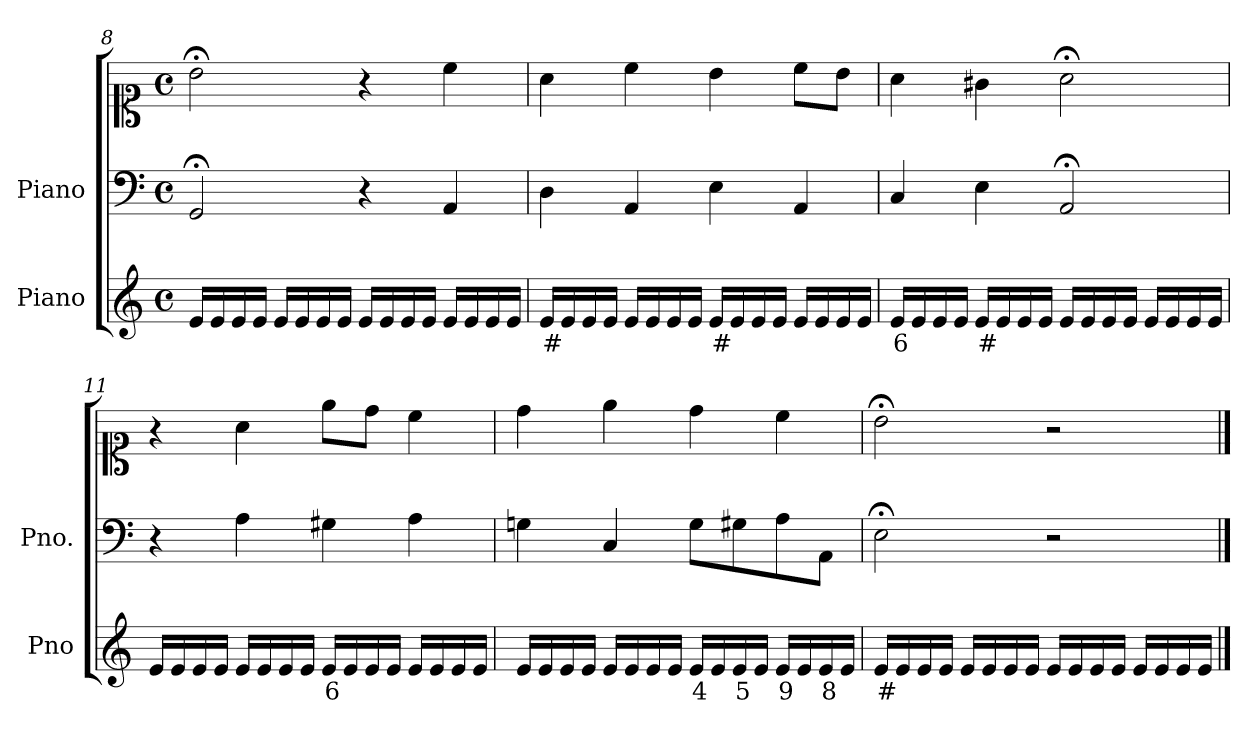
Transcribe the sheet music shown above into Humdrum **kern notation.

**kern	**text	**kern	**kern
*part2	*part2	*part1	*part1
*staff3	*staff3	*staff2	*staff1
*I"Piano	*	*I"Piano	*
*I'Pno	*	*I'Pno.	*
*clefG2	*	*clefF4	*clefC1
*k[]	*	*k[]	*k[]
*M4/4	*	*M4/4	*M4/4
*met(c)	*	*met(c)	*met(c)
=8	=8	=8	=8
16e/LL	.	2GG;</	2b;<\
16e/	.	.	.
16e/	.	.	.
16e/JJ	.	.	.
16e/LL	.	.	.
16e/	.	.	.
16e/	.	.	.
16e/JJ	.	.	.
16e/LL	.	4r	4r
16e/	.	.	.
16e/	.	.	.
16e/JJ	.	.	.
16e/LL	.	4AA/	4cc\
16e/	.	.	.
16e/	.	.	.
16e/JJ	.	.	.
=9	=9	=9	=9
!	!LO:LY:b	!	!
16e/LL	#	4D\	4a\
16e/	.	.	.
16e/	.	.	.
16e/JJ	.	.	.
16e/LL	.	4AA/	4cc\
16e/	.	.	.
16e/	.	.	.
16e/JJ	.	.	.
!	!LO:LY:b	!	!
16e/LL	#	4E\	4b\
16e/	.	.	.
16e/	.	.	.
16e/JJ	.	.	.
16e/LL	.	4AA/	8cc\L
16e/	.	.	.
16e/	.	.	8b\J
16e/JJ	.	.	.
=10	=10	=10	=10
!	!LO:LY:b	!	!
16e/LL	6	4C/	4a\
16e/	.	.	.
16e/	.	.	.
16e/JJ	.	.	.
!	!LO:LY:b	!	!
16e/LL	#	4E\	4g#X\
16e/	.	.	.
16e/	.	.	.
16e/JJ	.	.	.
16e/LL	.	2AA;</	2a;<\
16e/	.	.	.
16e/	.	.	.
16e/JJ	.	.	.
16e/LL	.	.	.
16e/	.	.	.
16e/	.	.	.
16e/JJ	.	.	.
=11	=11	=11	=11
16e/LL	.	4r	4r
16e/	.	.	.
16e/	.	.	.
16e/JJ	.	.	.
16e/LL	.	4A\	4a\
16e/	.	.	.
16e/	.	.	.
16e/JJ	.	.	.
!	!LO:LY:b	!	!
16e/LL	6	4G#X\	8ee\L
16e/	.	.	.
16e/	.	.	8dd\J
16e/JJ	.	.	.
16e/LL	.	4A\	4cc\
16e/	.	.	.
16e/	.	.	.
16e/JJ	.	.	.
=12	=12	=12	=12
16e/LL	.	4Gn\	4dd\
16e/	.	.	.
16e/	.	.	.
16e/JJ	.	.	.
16e/LL	.	4C/	4ee\
16e/	.	.	.
16e/	.	.	.
16e/JJ	.	.	.
!	!LO:LY:b	!	!
16e/LL	4	8G\L	4dd\
16e/	.	.	.
!	!LO:LY:b	!	!
16e/	5	8G#X\	.
16e/JJ	.	.	.
!	!LO:LY:b	!	!
16e/LL	9	8A\	4cc\
16e/	.	.	.
!	!LO:LY:b	!	!
16e/	8	8AA\J	.
16e/JJ	.	.	.
=13	=13	=13	=13
!	!LO:LY:b	!	!
16e/LL	#	2E;<\	2b;<\
16e/	.	.	.
16e/	.	.	.
16e/JJ	.	.	.
16e/LL	.	.	.
16e/	.	.	.
16e/	.	.	.
16e/JJ	.	.	.
16e/LL	.	2r	2r
16e/	.	.	.
16e/	.	.	.
16e/JJ	.	.	.
16e/LL	.	.	.
16e/	.	.	.
16e/	.	.	.
16e/JJ	.	.	.
==	==	==	==
*-	*-	*-	*-
